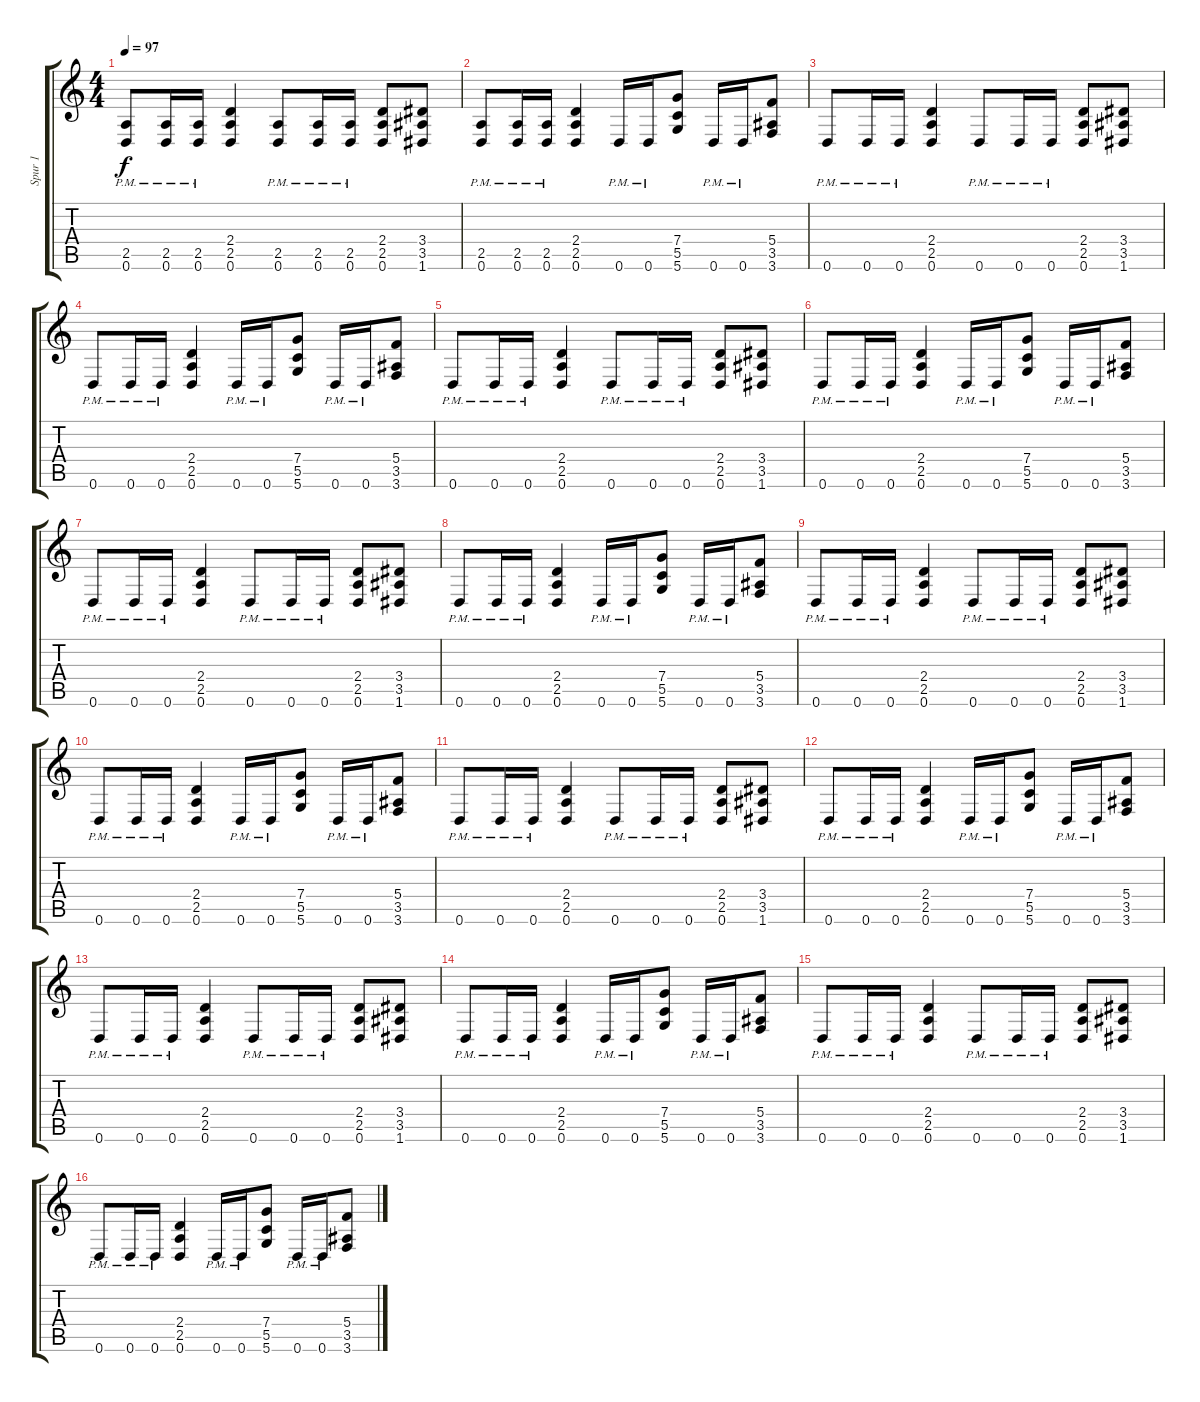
\track ("Spur 1" "Spur 1") {instrument distortionguitar}
\staff {score tabs}
\tuning (D4 A3 F3 C3 G2 D2) {hide}
\ts (4 4)
\tempo 97
\clef g2
\ks c
(2.5{pm} 0.6{pm}).8{dy f instrument distortionguitar} (2.5{pm} 0.6{pm}).16 (2.5{pm} 0.6{pm}).16 (2.4 2.5 0.6).4 (2.5{pm} 0.6{pm}).8 (2.5{pm} 0.6{pm}).16 (2.5{pm} 0.6{pm}).16 (2.4 2.5 0.6).8 (3.4 3.5 1.6).8 |
(2.5{pm} 0.6{pm}).8 (2.5{pm} 0.6{pm}).16 (2.5{pm} 0.6{pm}).16 (2.4 2.5 0.6).4 0.6{pm}.16 0.6{pm}.16 (7.4 5.5 5.6).8 0.6{pm}.16 0.6{pm}.16 (5.4 3.5 3.6).8 |
0.6{pm}.8 0.6{pm}.16 0.6{pm}.16 (2.4 2.5 0.6).4 0.6{pm}.8 0.6{pm}.16 0.6{pm}.16 (2.4 2.5 0.6).8 (3.4 3.5 1.6).8 |
0.6{pm}.8 0.6{pm}.16 0.6{pm}.16 (2.4 2.5 0.6).4 0.6{pm}.16 0.6{pm}.16 (7.4 5.5 5.6).8 0.6{pm}.16 0.6{pm}.16 (5.4 3.5 3.6).8 |
0.6{pm}.8 0.6{pm}.16 0.6{pm}.16 (2.4 2.5 0.6).4 0.6{pm}.8 0.6{pm}.16 0.6{pm}.16 (2.4 2.5 0.6).8 (3.4 3.5 1.6).8 |
0.6{pm}.8 0.6{pm}.16 0.6{pm}.16 (2.4 2.5 0.6).4 0.6{pm}.16 0.6{pm}.16 (7.4 5.5 5.6).8 0.6{pm}.16 0.6{pm}.16 (5.4 3.5 3.6).8 |
0.6{pm}.8 0.6{pm}.16 0.6{pm}.16 (2.4 2.5 0.6).4 0.6{pm}.8 0.6{pm}.16 0.6{pm}.16 (2.4 2.5 0.6).8 (3.4 3.5 1.6).8 |
0.6{pm}.8 0.6{pm}.16 0.6{pm}.16 (2.4 2.5 0.6).4 0.6{pm}.16 0.6{pm}.16 (7.4 5.5 5.6).8 0.6{pm}.16 0.6{pm}.16 (5.4 3.5 3.6).8 |
0.6{pm}.8 0.6{pm}.16 0.6{pm}.16 (2.4 2.5 0.6).4 0.6{pm}.8 0.6{pm}.16 0.6{pm}.16 (2.4 2.5 0.6).8 (3.4 3.5 1.6).8 |
0.6{pm}.8 0.6{pm}.16 0.6{pm}.16 (2.4 2.5 0.6).4 0.6{pm}.16 0.6{pm}.16 (7.4 5.5 5.6).8 0.6{pm}.16 0.6{pm}.16 (5.4 3.5 3.6).8 |
0.6{pm}.8 0.6{pm}.16 0.6{pm}.16 (2.4 2.5 0.6).4 0.6{pm}.8 0.6{pm}.16 0.6{pm}.16 (2.4 2.5 0.6).8 (3.4 3.5 1.6).8 |
0.6{pm}.8 0.6{pm}.16 0.6{pm}.16 (2.4 2.5 0.6).4 0.6{pm}.16 0.6{pm}.16 (7.4 5.5 5.6).8 0.6{pm}.16 0.6{pm}.16 (5.4 3.5 3.6).8 |
0.6{pm}.8 0.6{pm}.16 0.6{pm}.16 (2.4 2.5 0.6).4 0.6{pm}.8 0.6{pm}.16 0.6{pm}.16 (2.4 2.5 0.6).8 (3.4 3.5 1.6).8 |
0.6{pm}.8 0.6{pm}.16 0.6{pm}.16 (2.4 2.5 0.6).4 0.6{pm}.16 0.6{pm}.16 (7.4 5.5 5.6).8 0.6{pm}.16 0.6{pm}.16 (5.4 3.5 3.6).8 |
0.6{pm}.8 0.6{pm}.16 0.6{pm}.16 (2.4 2.5 0.6).4 0.6{pm}.8 0.6{pm}.16 0.6{pm}.16 (2.4 2.5 0.6).8 (3.4 3.5 1.6).8 |
0.6{pm}.8 0.6{pm}.16 0.6{pm}.16 (2.4 2.5 0.6).4 0.6{pm}.16 0.6{pm}.16 (7.4 5.5 5.6).8 0.6{pm}.16 0.6{pm}.16 (5.4 3.5 3.6).8
